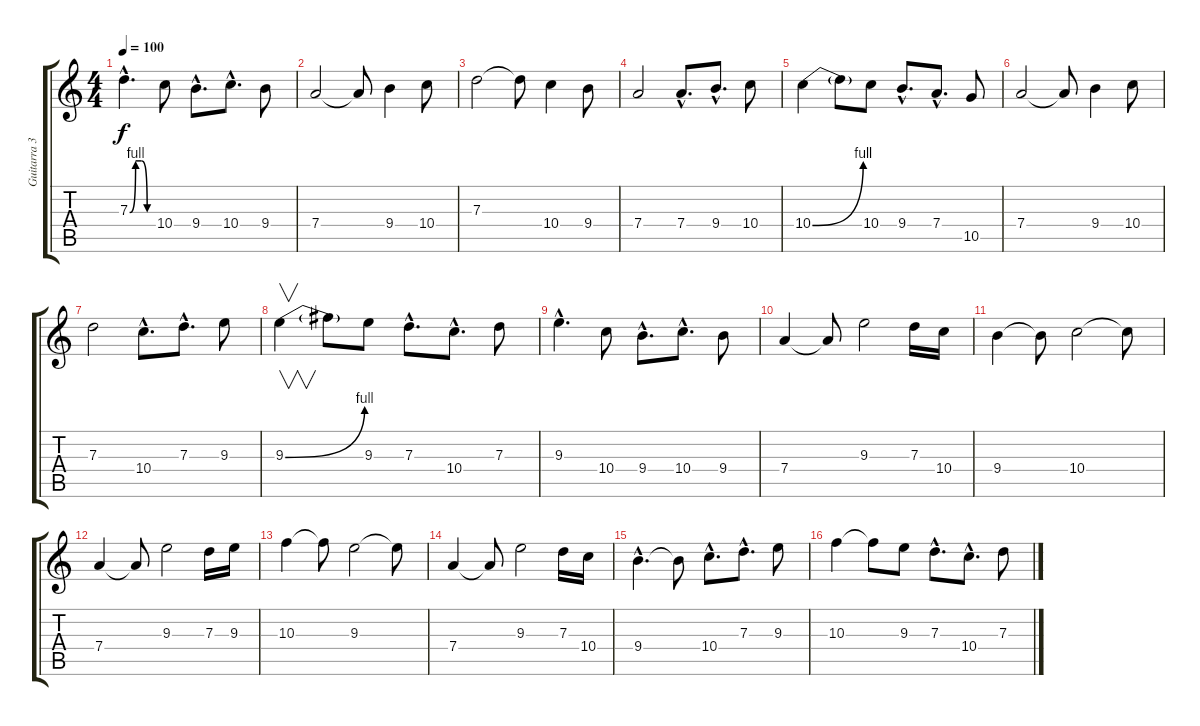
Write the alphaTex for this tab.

\track ("Guitarra 3" "Guitarra 3") {instrument overdrivenguitar}
\staff {score tabs}
\tuning (E4 B3 G3 D3 A2 E2) {hide}
\ts (4 4)
\tempo 100
\clef g2
\ks c
7.3{be (custom 0 0 15 4 30 4 45 0 60 0) hac}.4{d dy f} 10.4.8 9.4{hac}.8{d} 10.4{hac}.8{d} 9.4.8 |
7.4.2 7.4{t}.8 9.4.4 10.4.8 |
7.3.2 7.3{t}.8 10.4.4 9.4.8 |
7.4.2 7.4{hac}.8{d} 9.4{hac}.8{d} 10.4.8 |
10.4{be (bend 0 0 60 4)}.4 10.4{t}.8 10.4.8 9.4{hac}.8{d} 7.4{hac}.8{d} 10.5.8 |
7.4.2 7.4{t}.8 9.4.4 10.4.8 |
7.3.2 10.4{hac}.8{d} 7.3{hac}.8{d} 9.3.8 |
9.3{be (bend 0 0 60 4)}.4{v} 9.3{t}.8 9.3.8 7.3{hac}.8{d} 10.4{hac}.8{d} 7.3.8 |
9.3{hac}.4{d} 10.4.8 9.4{hac}.8{d} 10.4{hac}.8{d} 9.4.8 |
7.4.4 7.4{t}.8 9.3.2 7.3.16 10.4.16 |
9.4.4 9.4{t}.8 10.4.2 10.4{t}.8 |
7.4.4 7.4{t}.8 9.3.2 7.3.16 9.3.16 |
10.3.4 10.3{t}.8 9.3.2 9.3{t}.8 |
7.4.4 7.4{t}.8 9.3.2 7.3.16 10.4.16 |
9.4{hac}.4{d} 9.4{t}.8 10.4{hac}.8{d} 7.3{hac}.8{d} 9.3.8 |
10.3.4 10.3{t}.8 9.3.8 7.3{hac}.8{d} 10.4{hac}.8{d} 7.3.8
